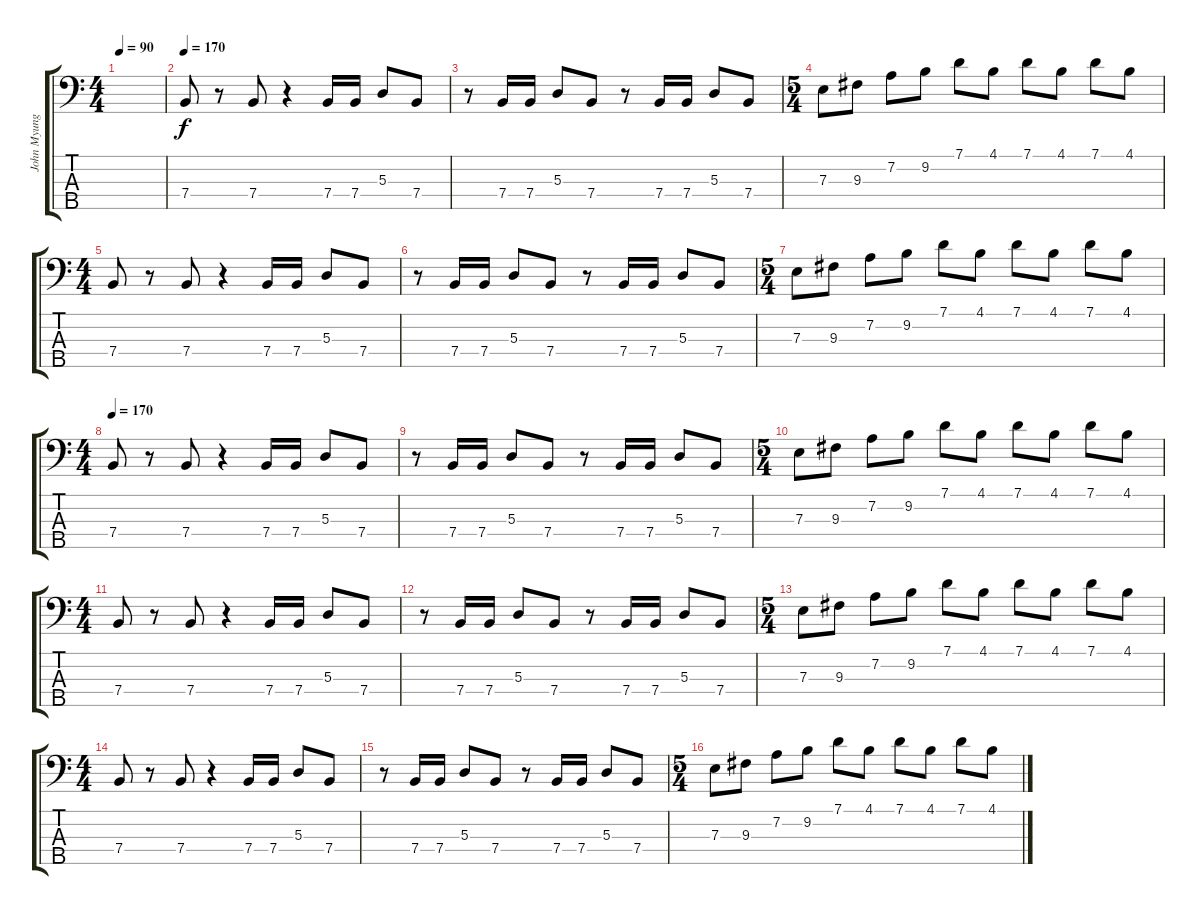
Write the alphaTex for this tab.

\track ("John Myung" "John Myung") {instrument electricbassfinger}
\staff {score tabs}
\tuning (G2 D2 A1 E1 B0) {hide}
\ts (4 4)
\tempo 90
\clef f4
\ks c
|
\tempo 170
7.4.8 r.8 7.4.8 r.4 7.4.16 7.4.16 5.3.8 7.4.8 |
r.8 7.4.16 7.4.16 5.3.8 7.4.8 r.8 7.4.16 7.4.16 5.3.8 7.4.8 |
\ts (5 4)
7.3.8 9.3.8 7.2.8 9.2.8 7.1.8 4.1.8 7.1.8 4.1.8 7.1.8 4.1.8 |
\ts (4 4)
7.4.8 r.8 7.4.8 r.4 7.4.16 7.4.16 5.3.8 7.4.8 |
r.8 7.4.16 7.4.16 5.3.8 7.4.8 r.8 7.4.16 7.4.16 5.3.8 7.4.8 |
\ts (5 4)
7.3.8 9.3.8 7.2.8 9.2.8 7.1.8 4.1.8 7.1.8 4.1.8 7.1.8 4.1.8 |
\ts (4 4)
\tempo 170
7.4.8 r.8 7.4.8 r.4 7.4.16 7.4.16 5.3.8 7.4.8 |
r.8 7.4.16 7.4.16 5.3.8 7.4.8 r.8 7.4.16 7.4.16 5.3.8 7.4.8 |
\ts (5 4)
7.3.8 9.3.8 7.2.8 9.2.8 7.1.8 4.1.8 7.1.8 4.1.8 7.1.8 4.1.8 |
\ts (4 4)
7.4.8 r.8 7.4.8 r.4 7.4.16 7.4.16 5.3.8 7.4.8 |
r.8 7.4.16 7.4.16 5.3.8 7.4.8 r.8 7.4.16 7.4.16 5.3.8 7.4.8 |
\ts (5 4)
7.3.8 9.3.8 7.2.8 9.2.8 7.1.8 4.1.8 7.1.8 4.1.8 7.1.8 4.1.8 |
\ts (4 4)
7.4.8 r.8 7.4.8 r.4 7.4.16 7.4.16 5.3.8 7.4.8 |
r.8 7.4.16 7.4.16 5.3.8 7.4.8 r.8 7.4.16 7.4.16 5.3.8 7.4.8 |
\ts (5 4)
7.3.8 9.3.8 7.2.8 9.2.8 7.1.8 4.1.8 7.1.8 4.1.8 7.1.8 4.1.8
